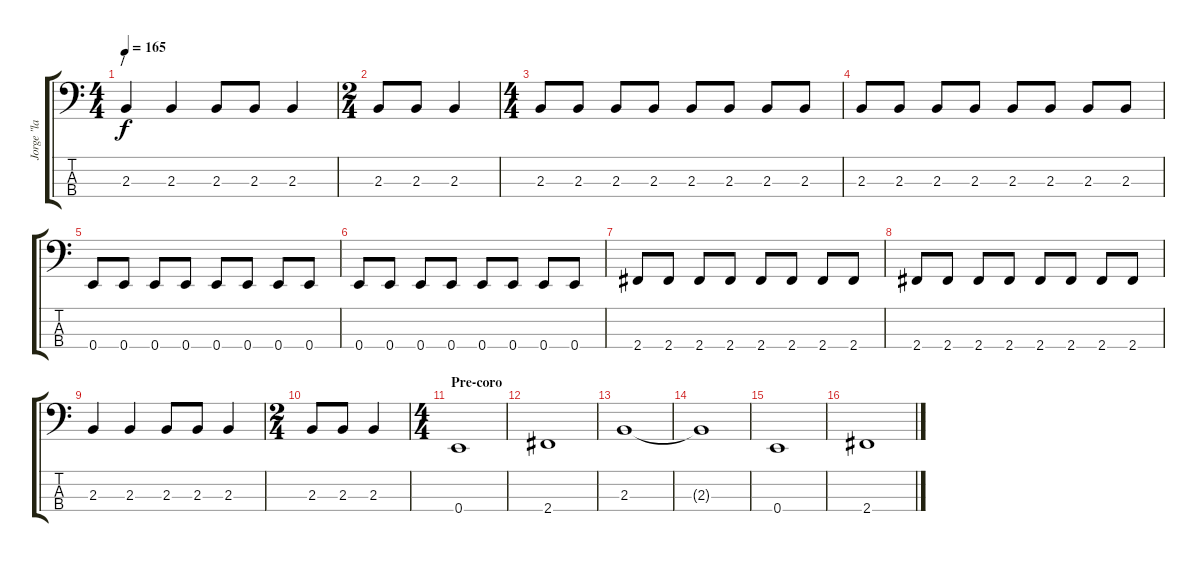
\track ("Jorge \"la chinga\" Botero" "Jorge \"la ") {instrument electricbassfinger}
\staff {score tabs}
\tuning (G2 D2 A1 E1) {hide}
\ts (4 4)
\section ("" "/")
\tempo 165
\clef f4
\ks c
2.3.4{dy f} 2.3.4 2.3.8 2.3.8 2.3.4 |
\ts (2 4)
2.3.8 2.3.8 2.3.4 |
\ts (4 4)
2.3.8 2.3.8 2.3.8 2.3.8 2.3.8 2.3.8 2.3.8 2.3.8 |
2.3.8 2.3.8 2.3.8 2.3.8 2.3.8 2.3.8 2.3.8 2.3.8 |
0.4.8 0.4.8 0.4.8 0.4.8 0.4.8 0.4.8 0.4.8 0.4.8 |
0.4.8 0.4.8 0.4.8 0.4.8 0.4.8 0.4.8 0.4.8 0.4.8 |
2.4.8 2.4.8 2.4.8 2.4.8 2.4.8 2.4.8 2.4.8 2.4.8 |
2.4.8 2.4.8 2.4.8 2.4.8 2.4.8 2.4.8 2.4.8 2.4.8 |
2.3.4 2.3.4 2.3.8 2.3.8 2.3.4 |
\ts (2 4)
2.3.8 2.3.8 2.3.4 |
\ts (4 4)
\section ("" "Pre-coro")
0.4.1 |
2.4.1 |
2.3.1 |
2.3{t}.1 |
0.4.1 |
2.4.1
